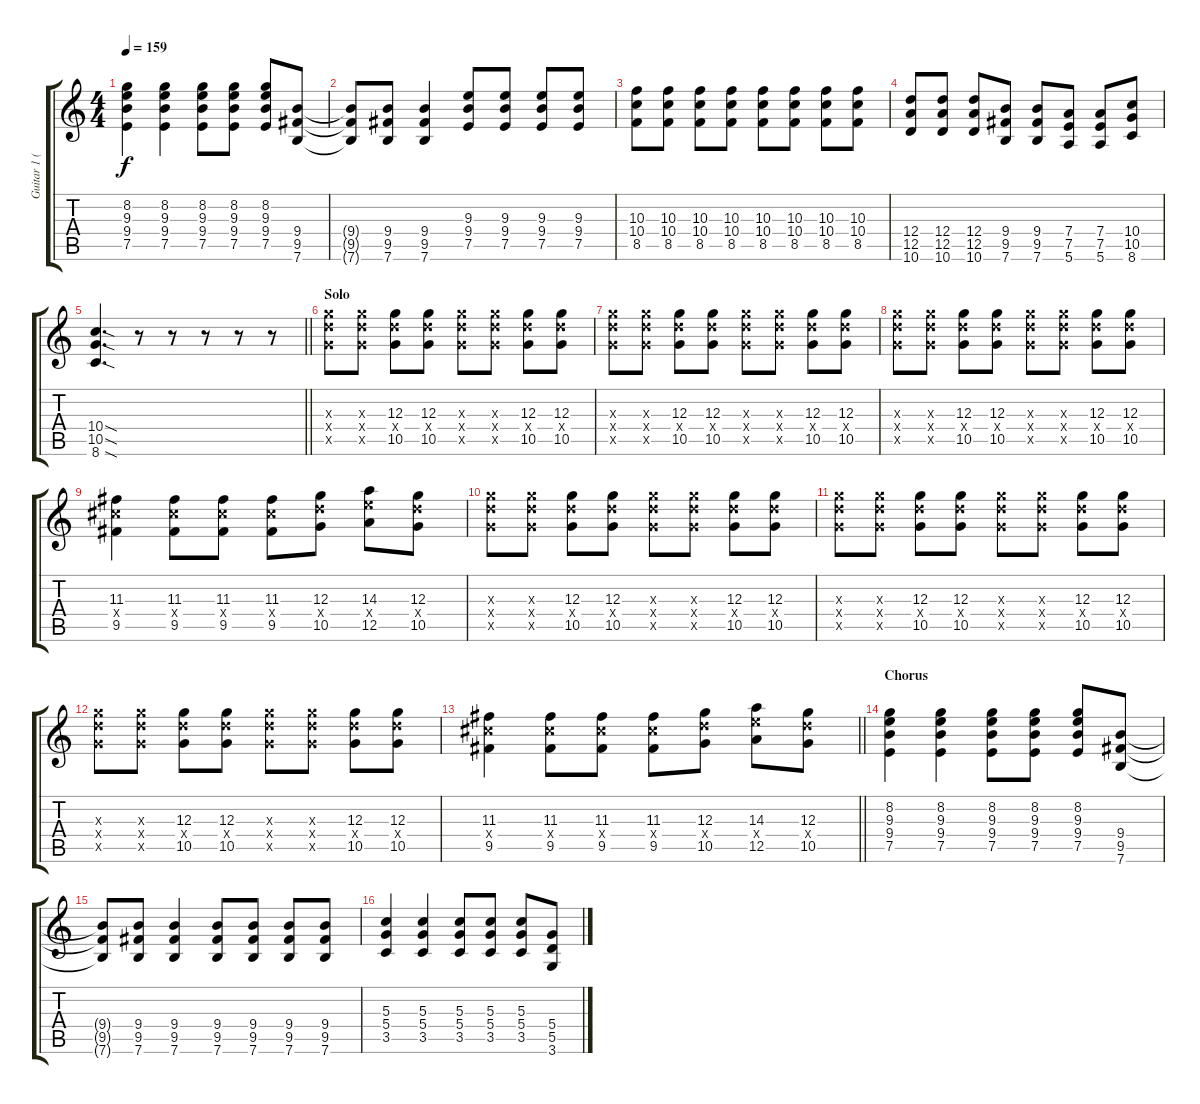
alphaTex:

\track ("Guitar 1 (Billie Joe Armstrong)" "Guitar 1 (") {instrument distortionguitar}
\staff {score tabs}
\tuning (E4 B3 G3 D3 A2 E2) {hide}
\ts (4 4)
\tempo 159
\clef g2
\ks c
(8.2 9.3 9.4 7.5).4{dy f} (8.2 9.3 9.4 7.5).4 (8.2 9.3 9.4 7.5).8 (8.2 9.3 9.4 7.5).8 (8.2 9.3 9.4 7.5).8 (9.4 9.5 7.6).8 |
(9.4{t} 9.5{t} 7.6{t}).8 (9.4 9.5 7.6).8 (9.4 9.5 7.6).4 (9.3 9.4 7.5).8 (9.3 9.4 7.5).8 (9.3 9.4 7.5).8 (9.3 9.4 7.5).8 |
(10.3 10.4 8.5).8 (10.3 10.4 8.5).8 (10.3 10.4 8.5).8 (10.3 10.4 8.5).8 (10.3 10.4 8.5).8 (10.3 10.4 8.5).8 (10.3 10.4 8.5).8 (10.3 10.4 8.5).8 |
(12.4 12.5 10.6).8 (12.4 12.5 10.6).8 (12.4 12.5 10.6).8 (9.4 9.5 7.6).8 (9.4 9.5 7.6).8 (7.4 7.5 5.6).8 (7.4 7.5 5.6).8 (10.4 10.5 8.6).8 |
\barLineRight lightlight
(10.4{sod} 10.5{sod} 8.6{sod}).4{d} r.8 r.8 r.8 r.8 r.8 |
\section ("" "Solo")
(12.3{x} 12.4{x} 10.5{x}).8 (12.3{x} 12.4{x} 10.5{x}).8 (12.3 12.4{x} 10.5).8 (12.3 12.4{x} 10.5).8 (12.3{x} 12.4{x} 10.5{x}).8 (12.3{x} 12.4{x} 10.5{x}).8 (12.3 12.4{x} 10.5).8 (12.3 12.4{x} 10.5).8 |
(12.3{x} 12.4{x} 10.5{x}).8 (12.3{x} 12.4{x} 10.5{x}).8 (12.3 12.4{x} 10.5).8 (12.3 12.4{x} 10.5).8 (12.3{x} 12.4{x} 10.5{x}).8 (12.3{x} 12.4{x} 10.5{x}).8 (12.3 12.4{x} 10.5).8 (12.3 12.4{x} 10.5).8 |
(12.3{x} 12.4{x} 10.5{x}).8 (12.3{x} 12.4{x} 10.5{x}).8 (12.3 12.4{x} 10.5).8 (12.3 12.4{x} 10.5).8 (12.3{x} 12.4{x} 10.5{x}).8 (12.3{x} 12.4{x} 10.5{x}).8 (12.3 12.4{x} 10.5).8 (12.3 12.4{x} 10.5).8 |
(11.3 11.4{x} 9.5).4 (11.3 11.4{x} 9.5).8 (11.3 11.4{x} 9.5).8 (11.3 11.4{x} 9.5).8 (12.3 12.4{x} 10.5).8 (14.3 14.4{x} 12.5).8 (12.3 12.4{x} 10.5).8 |
(12.3{x} 12.4{x} 10.5{x}).8 (12.3{x} 12.4{x} 10.5{x}).8 (12.3 12.4{x} 10.5).8 (12.3 12.4{x} 10.5).8 (12.3{x} 12.4{x} 10.5{x}).8 (12.3{x} 12.4{x} 10.5{x}).8 (12.3 12.4{x} 10.5).8 (12.3 12.4{x} 10.5).8 |
(12.3{x} 12.4{x} 10.5{x}).8 (12.3{x} 12.4{x} 10.5{x}).8 (12.3 12.4{x} 10.5).8 (12.3 12.4{x} 10.5).8 (12.3{x} 12.4{x} 10.5{x}).8 (12.3{x} 12.4{x} 10.5{x}).8 (12.3 12.4{x} 10.5).8 (12.3 12.4{x} 10.5).8 |
(12.3{x} 12.4{x} 10.5{x}).8 (12.3{x} 12.4{x} 10.5{x}).8 (12.3 12.4{x} 10.5).8 (12.3 12.4{x} 10.5).8 (12.3{x} 12.4{x} 10.5{x}).8 (12.3{x} 12.4{x} 10.5{x}).8 (12.3 12.4{x} 10.5).8 (12.3 12.4{x} 10.5).8 |
\barLineRight lightlight
(11.3 11.4{x} 9.5).4 (11.3 11.4{x} 9.5).8 (11.3 11.4{x} 9.5).8 (11.3 11.4{x} 9.5).8 (12.3 12.4{x} 10.5).8 (14.3 14.4{x} 12.5).8 (12.3 12.4{x} 10.5).8 |
\section ("" "Chorus")
(8.2 9.3 9.4 7.5).4 (8.2 9.3 9.4 7.5).4 (8.2 9.3 9.4 7.5).8 (8.2 9.3 9.4 7.5).8 (8.2 9.3 9.4 7.5).8 (9.4 9.5 7.6).8 |
(9.4{t} 9.5{t} 7.6{t}).8 (9.4 9.5 7.6).8 (9.4 9.5 7.6).4 (9.4 9.5 7.6).8 (9.4 9.5 7.6).8 (9.4 9.5 7.6).8 (9.4 9.5 7.6).8 |
(5.3 5.4 3.5).4 (5.3 5.4 3.5).4 (5.3 5.4 3.5).8 (5.3 5.4 3.5).8 (5.3 5.4 3.5).8 (5.4 5.5 3.6).8
